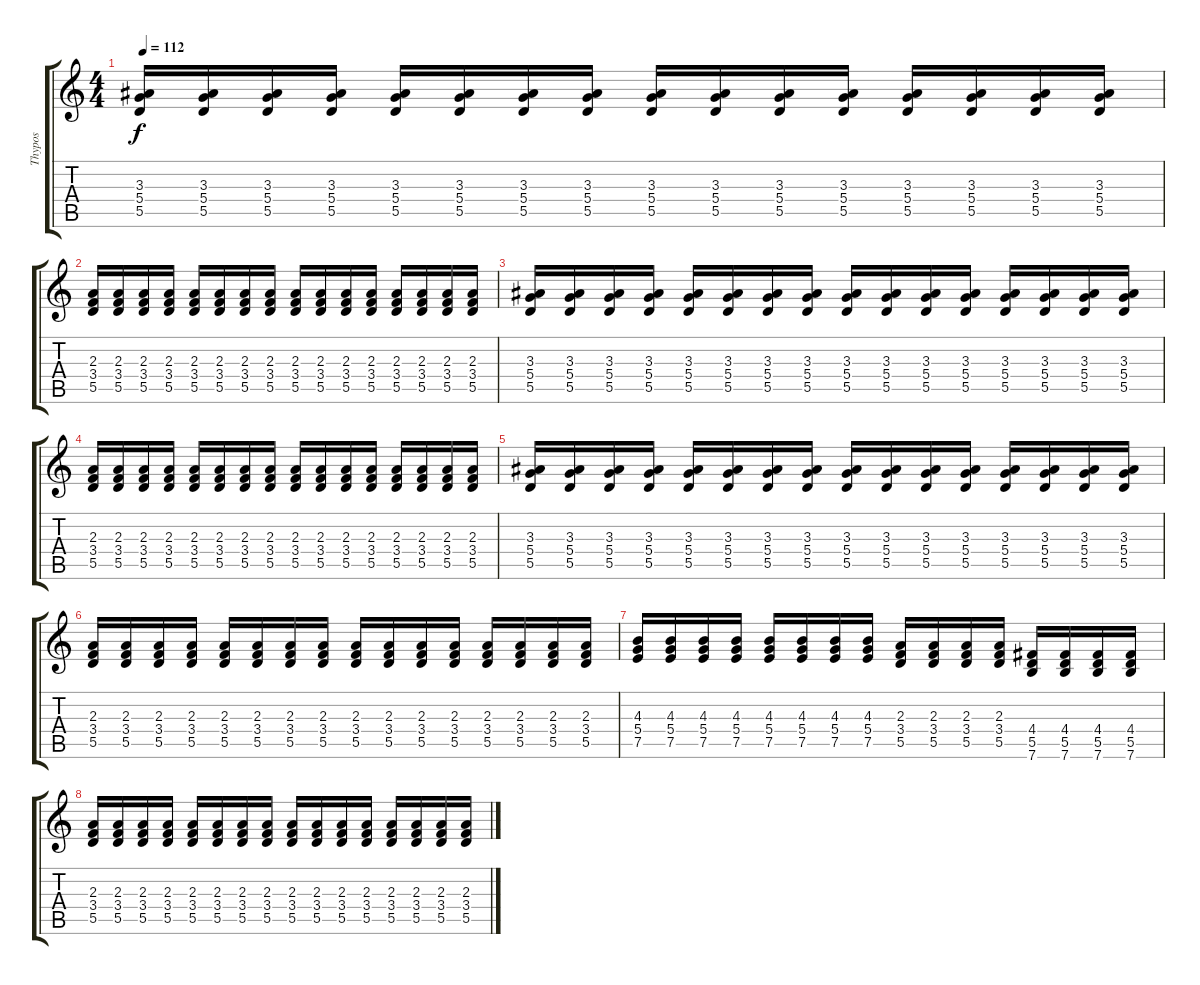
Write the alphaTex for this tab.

\track ("Thypos" "Thypos") {instrument acousticguitarnylon}
\staff {score tabs}
\tuning (E4 B3 G3 D3 A2 E2) {hide}
\ts (4 4)
\tempo 112
\clef g2
\ks c
(3.3 5.4 5.5).16{dy f} (3.3 5.4 5.5).16 (3.3 5.4 5.5).16 (3.3 5.4 5.5).16 (3.3 5.4 5.5).16 (3.3 5.4 5.5).16 (3.3 5.4 5.5).16 (3.3 5.4 5.5).16 (3.3 5.4 5.5).16 (3.3 5.4 5.5).16 (3.3 5.4 5.5).16 (3.3 5.4 5.5).16 (3.3 5.4 5.5).16 (3.3 5.4 5.5).16 (3.3 5.4 5.5).16 (3.3 5.4 5.5).16 |
(2.3 3.4 5.5).16 (2.3 3.4 5.5).16 (2.3 3.4 5.5).16 (2.3 3.4 5.5).16 (2.3 3.4 5.5).16 (2.3 3.4 5.5).16 (2.3 3.4 5.5).16 (2.3 3.4 5.5).16 (2.3 3.4 5.5).16 (2.3 3.4 5.5).16 (2.3 3.4 5.5).16 (2.3 3.4 5.5).16 (2.3 3.4 5.5).16 (2.3 3.4 5.5).16 (2.3 3.4 5.5).16 (2.3 3.4 5.5).16 |
(3.3 5.4 5.5).16 (3.3 5.4 5.5).16 (3.3 5.4 5.5).16 (3.3 5.4 5.5).16 (3.3 5.4 5.5).16 (3.3 5.4 5.5).16 (3.3 5.4 5.5).16 (3.3 5.4 5.5).16 (3.3 5.4 5.5).16 (3.3 5.4 5.5).16 (3.3 5.4 5.5).16 (3.3 5.4 5.5).16 (3.3 5.4 5.5).16 (3.3 5.4 5.5).16 (3.3 5.4 5.5).16 (3.3 5.4 5.5).16 |
(2.3 3.4 5.5).16 (2.3 3.4 5.5).16 (2.3 3.4 5.5).16 (2.3 3.4 5.5).16 (2.3 3.4 5.5).16 (2.3 3.4 5.5).16 (2.3 3.4 5.5).16 (2.3 3.4 5.5).16 (2.3 3.4 5.5).16 (2.3 3.4 5.5).16 (2.3 3.4 5.5).16 (2.3 3.4 5.5).16 (2.3 3.4 5.5).16 (2.3 3.4 5.5).16 (2.3 3.4 5.5).16 (2.3 3.4 5.5).16 |
(3.3 5.4 5.5).16 (3.3 5.4 5.5).16 (3.3 5.4 5.5).16 (3.3 5.4 5.5).16 (3.3 5.4 5.5).16 (3.3 5.4 5.5).16 (3.3 5.4 5.5).16 (3.3 5.4 5.5).16 (3.3 5.4 5.5).16 (3.3 5.4 5.5).16 (3.3 5.4 5.5).16 (3.3 5.4 5.5).16 (3.3 5.4 5.5).16 (3.3 5.4 5.5).16 (3.3 5.4 5.5).16 (3.3 5.4 5.5).16 |
(2.3 3.4 5.5).16 (2.3 3.4 5.5).16 (2.3 3.4 5.5).16 (2.3 3.4 5.5).16 (2.3 3.4 5.5).16 (2.3 3.4 5.5).16 (2.3 3.4 5.5).16 (2.3 3.4 5.5).16 (2.3 3.4 5.5).16 (2.3 3.4 5.5).16 (2.3 3.4 5.5).16 (2.3 3.4 5.5).16 (2.3 3.4 5.5).16 (2.3 3.4 5.5).16 (2.3 3.4 5.5).16 (2.3 3.4 5.5).16 |
(4.3 5.4 7.5).16 (4.3 5.4 7.5).16 (4.3 5.4 7.5).16 (4.3 5.4 7.5).16 (4.3 5.4 7.5).16 (4.3 5.4 7.5).16 (4.3 5.4 7.5).16 (4.3 5.4 7.5).16 (2.3 3.4 5.5).16 (2.3 3.4 5.5).16 (2.3 3.4 5.5).16 (2.3 3.4 5.5).16 (4.4 5.5 7.6).16 (4.4 5.5 7.6).16 (4.4 5.5 7.6).16 (4.4 5.5 7.6).16 |
(2.3 3.4 5.5).16 (2.3 3.4 5.5).16 (2.3 3.4 5.5).16 (2.3 3.4 5.5).16 (2.3 3.4 5.5).16 (2.3 3.4 5.5).16 (2.3 3.4 5.5).16 (2.3 3.4 5.5).16 (2.3 3.4 5.5).16 (2.3 3.4 5.5).16 (2.3 3.4 5.5).16 (2.3 3.4 5.5).16 (2.3 3.4 5.5).16 (2.3 3.4 5.5).16 (2.3 3.4 5.5).16 (2.3 3.4 5.5).16
